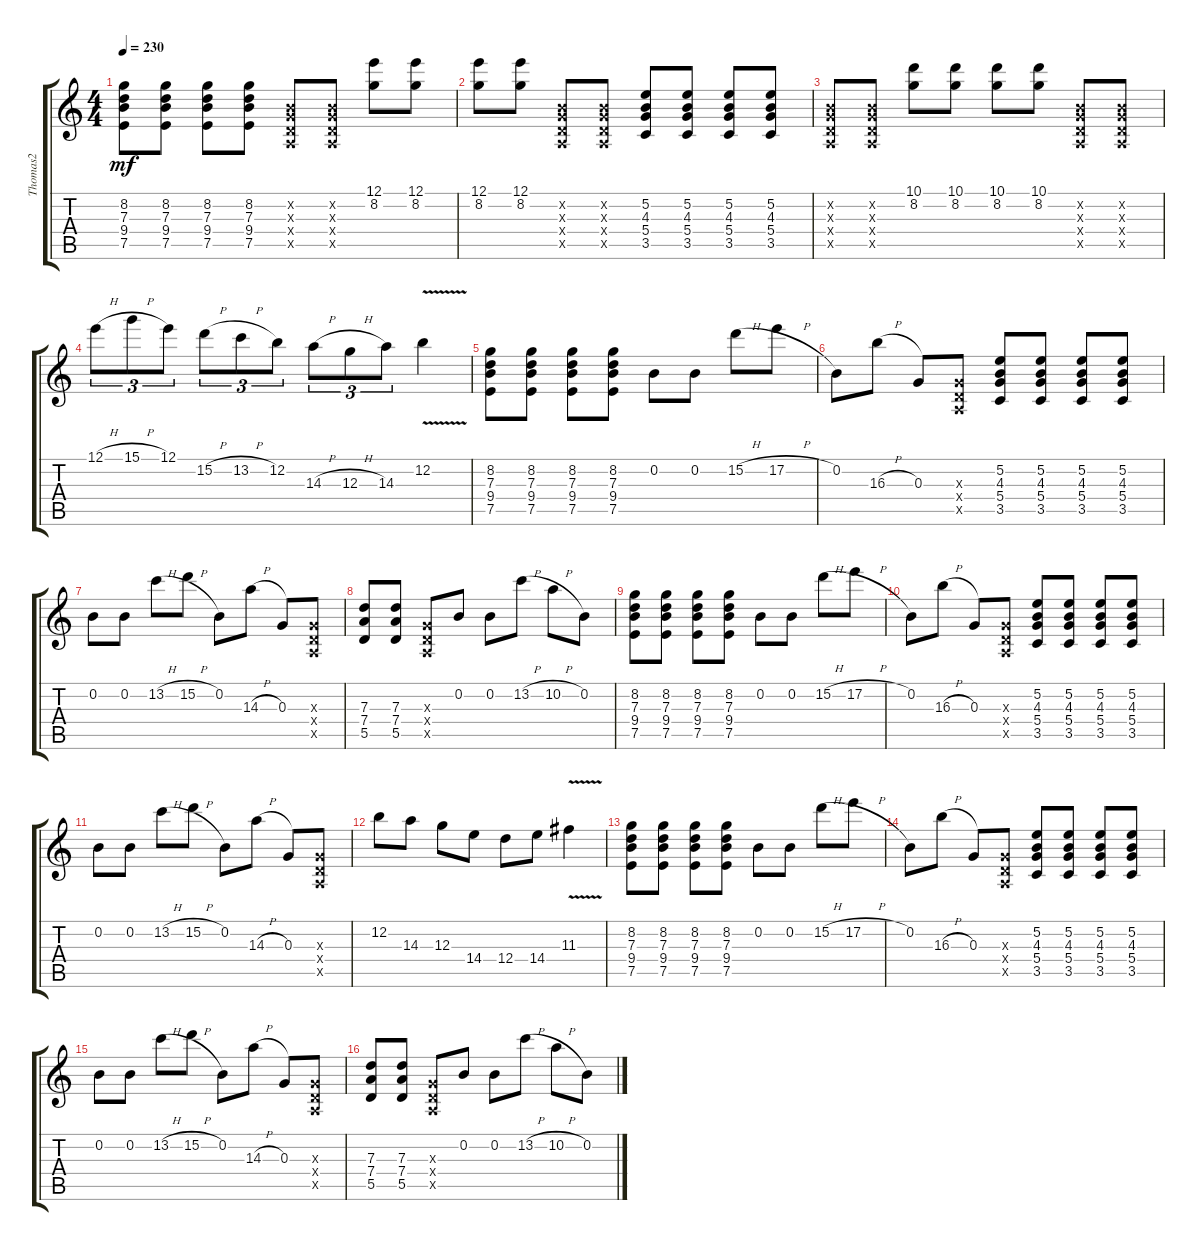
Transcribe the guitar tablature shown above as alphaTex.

\track ("Thomas2" "Thomas2") {instrument overdrivenguitar}
\staff {score tabs}
\tuning (E4 B3 G3 D3 A2 D2) {hide}
\ts (4 4)
\tempo 230
\clef g2
\ks c
(8.2 7.3 9.4 7.5).8{dy mf} (8.2 7.3 9.4 7.5).8 (8.2 7.3 9.4 7.5).8 (8.2 7.3 9.4 7.5).8 (0.2{x} 0.3{x} 0.4{x} 0.5{x}).8 (0.2{x} 0.3{x} 0.4{x} 0.5{x}).8 (12.1 8.2).8 (12.1 8.2).8 |
(12.1 8.2).8 (12.1 8.2).8 (0.2{x} 0.3{x} 0.4{x} 0.5{x}).8 (0.2{x} 0.3{x} 0.4{x} 0.5{x}).8 (5.2 4.3 5.4 3.5).8 (5.2 4.3 5.4 3.5).8 (5.2 4.3 5.4 3.5).8 (5.2 4.3 5.4 3.5).8 |
(0.2{x} 0.3{x} 0.4{x} 0.5{x}).8 (0.2{x} 0.3{x} 0.4{x} 0.5{x}).8 (10.1 8.2).8 (10.1 8.2).8 (10.1 8.2).8 (10.1 8.2).8 (0.2{x} 0.3{x} 0.4{x} 0.5{x}).8 (0.2{x} 0.3{x} 0.4{x} 0.5{x}).8 |
12.1{h}.8{tu (3 2)} 15.1{h}.8{tu (3 2)} 12.1.8{tu (3 2)} 15.2{h}.8{tu (3 2)} 13.2{h}.8{tu (3 2)} 12.2.8{tu (3 2)} 14.3{h}.8{tu (3 2)} 12.3{h}.8{tu (3 2)} 14.3.8{tu (3 2)} 12.2{v}.4 |
(8.2 7.3 9.4 7.5).8 (8.2 7.3 9.4 7.5).8 (8.2 7.3 9.4 7.5).8 (8.2 7.3 9.4 7.5).8 0.2.8 0.2.8 15.2{h}.8 17.2{h}.8 |
0.2.8 16.3{h}.8 0.3.8 (0.3{x} 0.4{x} 0.5{x}).8 (5.2 4.3 5.4 3.5).8 (5.2 4.3 5.4 3.5).8 (5.2 4.3 5.4 3.5).8 (5.2 4.3 5.4 3.5).8 |
0.2.8 0.2.8 13.2{h}.8 15.2{h}.8 0.2.8 14.3{h}.8 0.3.8 (0.3{x} 0.4{x} 0.5{x}).8 |
(7.3 7.4 5.5).8 (7.3 7.4 5.5).8 (0.3{x} 0.4{x} 0.5{x}).8 0.2.8 0.2.8 13.2{h}.8 10.2{h}.8 0.2.8 |
(8.2 7.3 9.4 7.5).8 (8.2 7.3 9.4 7.5).8 (8.2 7.3 9.4 7.5).8 (8.2 7.3 9.4 7.5).8 0.2.8 0.2.8 15.2{h}.8 17.2{h}.8 |
0.2.8 16.3{h}.8 0.3.8 (0.3{x} 0.4{x} 0.5{x}).8 (5.2 4.3 5.4 3.5).8 (5.2 4.3 5.4 3.5).8 (5.2 4.3 5.4 3.5).8 (5.2 4.3 5.4 3.5).8 |
0.2.8 0.2.8 13.2{h}.8 15.2{h}.8 0.2.8 14.3{h}.8 0.3.8 (0.3{x} 0.4{x} 0.5{x}).8 |
12.2.8 14.3.8 12.3.8 14.4.8 12.4.8 14.4.8 11.3{v}.4 |
(8.2 7.3 9.4 7.5).8 (8.2 7.3 9.4 7.5).8 (8.2 7.3 9.4 7.5).8 (8.2 7.3 9.4 7.5).8 0.2.8 0.2.8 15.2{h}.8 17.2{h}.8 |
0.2.8 16.3{h}.8 0.3.8 (0.3{x} 0.4{x} 0.5{x}).8 (5.2 4.3 5.4 3.5).8 (5.2 4.3 5.4 3.5).8 (5.2 4.3 5.4 3.5).8 (5.2 4.3 5.4 3.5).8 |
0.2.8 0.2.8 13.2{h}.8 15.2{h}.8 0.2.8 14.3{h}.8 0.3.8 (0.3{x} 0.4{x} 0.5{x}).8 |
(7.3 7.4 5.5).8 (7.3 7.4 5.5).8 (0.3{x} 0.4{x} 0.5{x}).8 0.2.8 0.2.8 13.2{h}.8 10.2{h}.8 0.2.8
